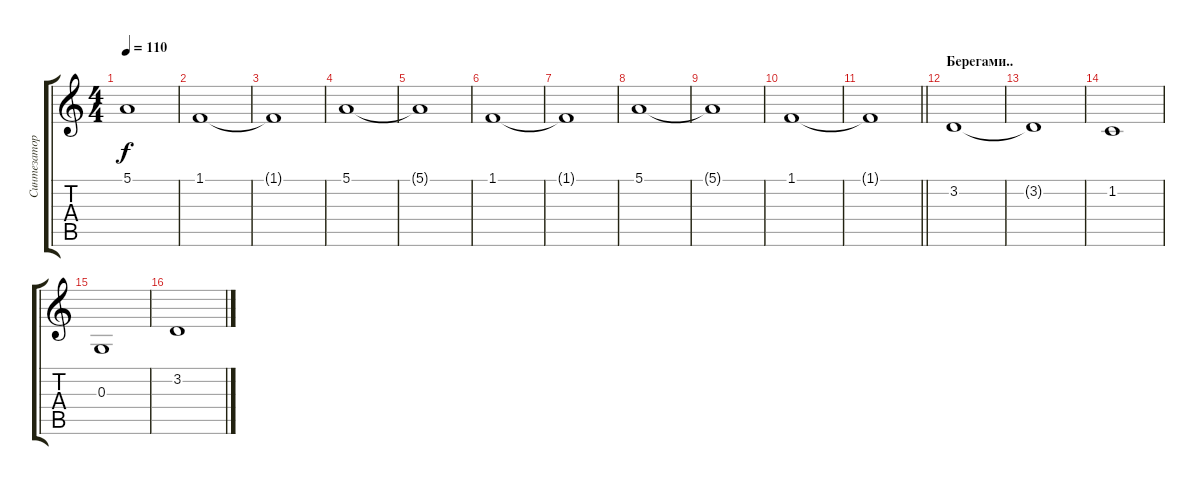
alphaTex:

\track ("Синтезатор (Макс Йорик)" "Синтезатор") {instrument fx6goblins}
\staff {score tabs}
\tuning (E4 B3 G3 D3 A2 E2) {hide}
\ts (4 4)
\tempo 110
\clef g2
\ks c
5.1{t}.1{dy f} |
1.1.1 |
1.1{t}.1 |
5.1.1 |
5.1{t}.1 |
1.1.1 |
1.1{t}.1 |
5.1.1 |
5.1{t}.1 |
1.1.1 |
\barLineRight lightlight
1.1{t}.1 |
\section ("" "Берегами..")
3.2.1 |
3.2{t}.1 |
1.2.1 |
0.3.1 |
3.2.1
